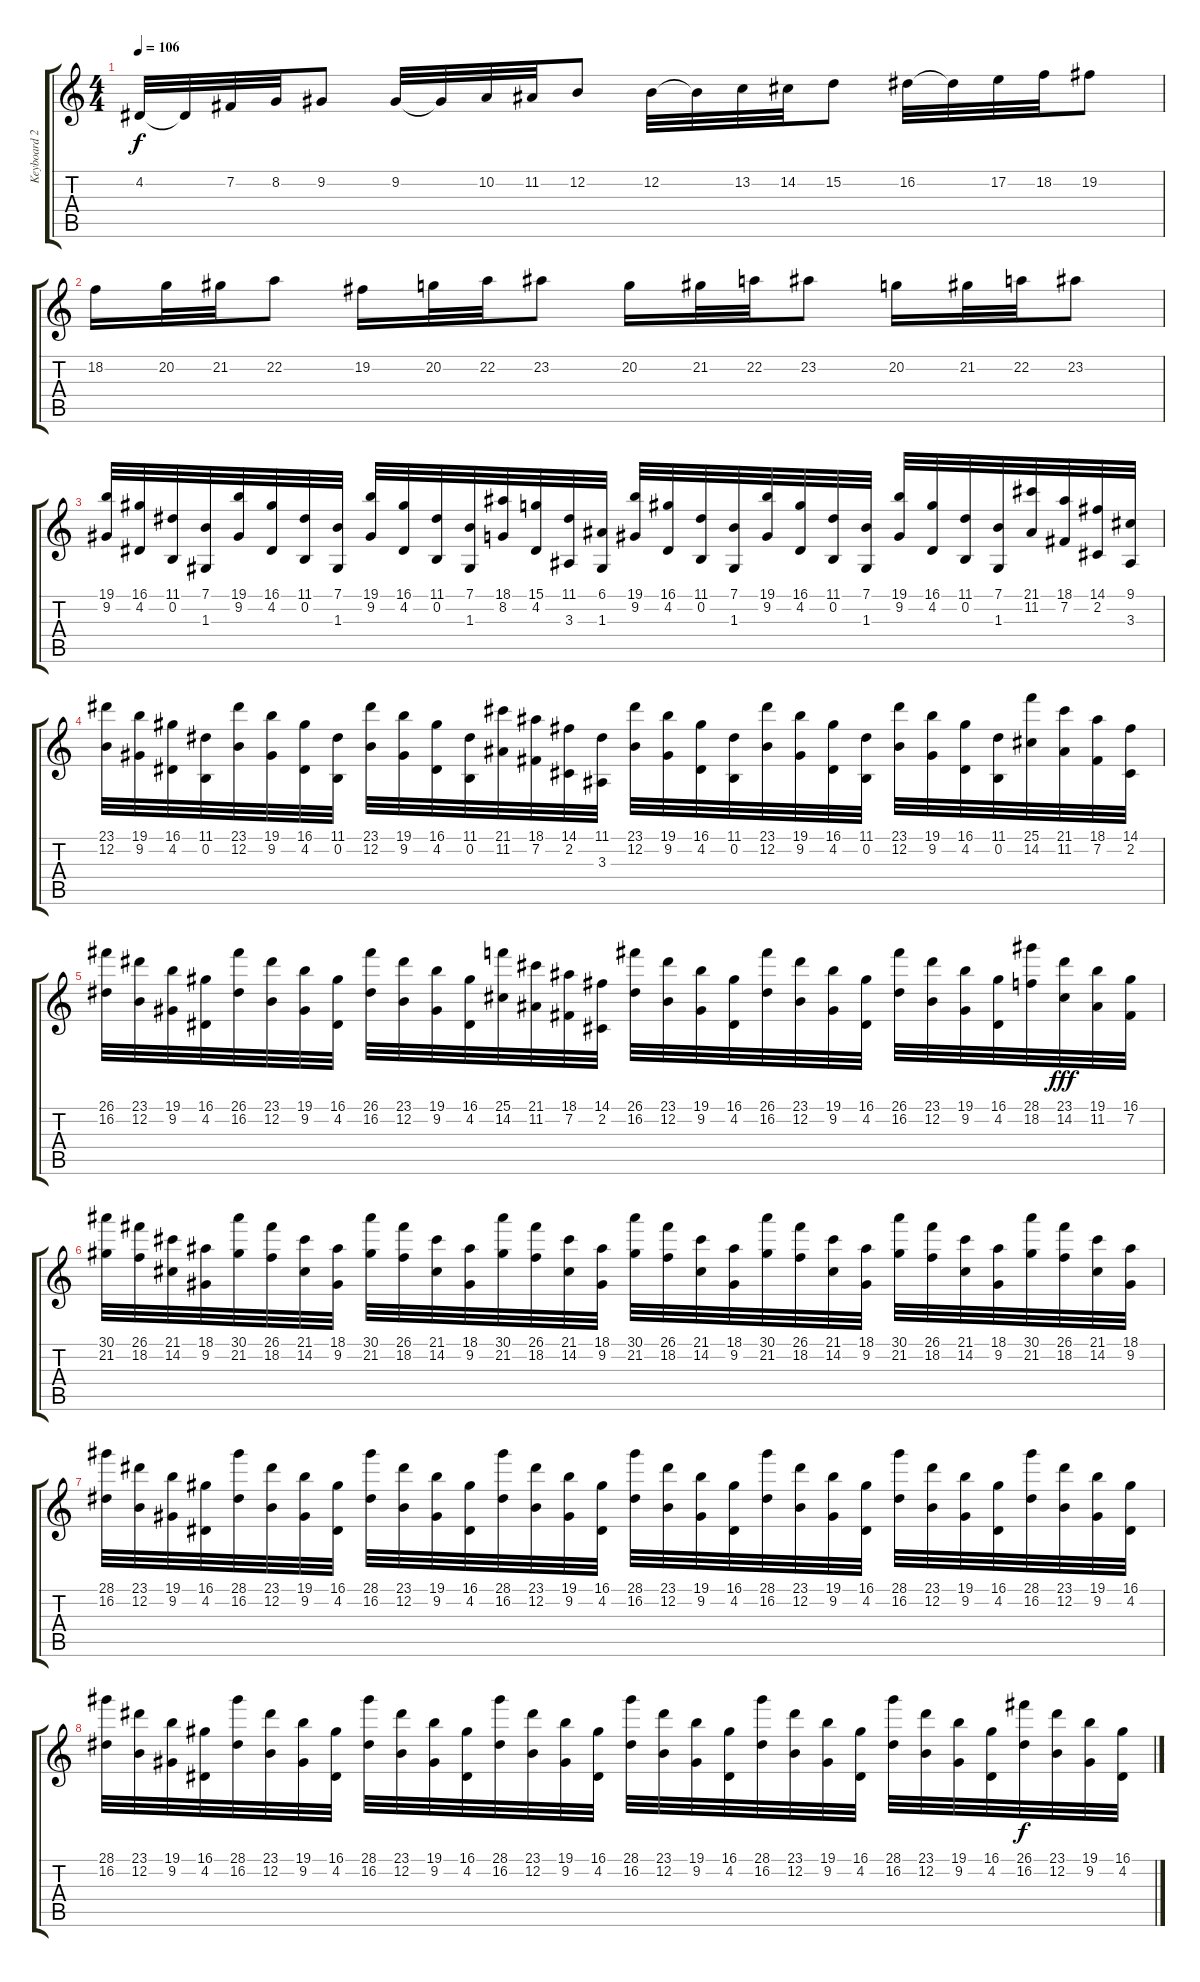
\track ("Keyboard 2" "Keyboard 2") {instrument drawbarorgan}
\staff {score tabs}
\tuning (E4 B3 G3 D3 A2 E2) {hide}
\ts (4 4)
\tempo 106
\clef g2
\ks c
4.2.32{dy f} 4.2{t}.32 7.2.32 8.2.32 9.2.8 9.2.32 9.2{t}.32 10.2.32 11.2.32 12.2.8 12.2.32 12.2{t}.32 13.2.32 14.2.32 15.2.8 16.2.32 16.2{t}.32 17.2.32 18.2.32 19.2.8 |
18.2.16 20.2.32 21.2.32 22.2.8 19.2.16 20.2.32 22.2.32 23.2.8 20.2.16 21.2.32 22.2.32 23.2.8 20.2.16 21.2.32 22.2.32 23.2.8 |
(19.1 9.2).32 (16.1 4.2).32 (11.1 0.2).32 (7.1 1.3).32 (19.1 9.2).32 (16.1 4.2).32 (11.1 0.2).32 (7.1 1.3).32 (19.1 9.2).32 (16.1 4.2).32 (11.1 0.2).32 (7.1 1.3).32 (18.1 8.2).32 (15.1 4.2).32 (11.1 3.3).32 (6.1 1.3).32 (19.1 9.2).32 (16.1 4.2).32 (11.1 0.2).32 (7.1 1.3).32 (19.1 9.2).32 (16.1 4.2).32 (11.1 0.2).32 (7.1 1.3).32 (19.1 9.2).32 (16.1 4.2).32 (11.1 0.2).32 (7.1 1.3).32 (21.1 11.2).32 (18.1 7.2).32 (14.1 2.2).32 (9.1 3.3).32 |
(23.1 12.2).32 (19.1 9.2).32 (16.1 4.2).32 (11.1 0.2).32 (23.1 12.2).32 (19.1 9.2).32 (16.1 4.2).32 (11.1 0.2).32 (23.1 12.2).32 (19.1 9.2).32 (16.1 4.2).32 (11.1 0.2).32 (21.1 11.2).32 (18.1 7.2).32 (14.1 2.2).32 (11.1 3.3).32 (23.1 12.2).32 (19.1 9.2).32 (16.1 4.2).32 (11.1 0.2).32 (23.1 12.2).32 (19.1 9.2).32 (16.1 4.2).32 (11.1 0.2).32 (23.1 12.2).32 (19.1 9.2).32 (16.1 4.2).32 (11.1 0.2).32 (25.1 14.2).32 (21.1 11.2).32 (18.1 7.2).32 (14.1 2.2).32 |
(26.1 16.2).32 (23.1 12.2).32 (19.1 9.2).32 (16.1 4.2).32 (26.1 16.2).32 (23.1 12.2).32 (19.1 9.2).32 (16.1 4.2).32 (26.1 16.2).32 (23.1 12.2).32 (19.1 9.2).32 (16.1 4.2).32 (25.1 14.2).32 (21.1 11.2).32 (18.1 7.2).32 (14.1 2.2).32 (26.1 16.2).32 (23.1 12.2).32 (19.1 9.2).32 (16.1 4.2).32 (26.1 16.2).32 (23.1 12.2).32 (19.1 9.2).32 (16.1 4.2).32 (26.1 16.2).32 (23.1 12.2).32 (19.1 9.2).32 (16.1 4.2).32 (28.1 18.2).32 (23.1 14.2).32{dy fff} (19.1 11.2).32 (16.1 7.2).32 |
(30.1 21.2).32 (26.1 18.2).32 (21.1 14.2).32 (18.1 9.2).32 (30.1 21.2).32 (26.1 18.2).32 (21.1 14.2).32 (18.1 9.2).32 (30.1 21.2).32 (26.1 18.2).32 (21.1 14.2).32 (18.1 9.2).32 (30.1 21.2).32 (26.1 18.2).32 (21.1 14.2).32 (18.1 9.2).32 (30.1 21.2).32 (26.1 18.2).32 (21.1 14.2).32 (18.1 9.2).32 (30.1 21.2).32 (26.1 18.2).32 (21.1 14.2).32 (18.1 9.2).32 (30.1 21.2).32 (26.1 18.2).32 (21.1 14.2).32 (18.1 9.2).32 (30.1 21.2).32 (26.1 18.2).32 (21.1 14.2).32 (18.1 9.2).32 |
(28.1 16.2).32 (23.1 12.2).32 (19.1 9.2).32 (16.1 4.2).32 (28.1 16.2).32 (23.1 12.2).32 (19.1 9.2).32 (16.1 4.2).32 (28.1 16.2).32 (23.1 12.2).32 (19.1 9.2).32 (16.1 4.2).32 (28.1 16.2).32 (23.1 12.2).32 (19.1 9.2).32 (16.1 4.2).32 (28.1 16.2).32 (23.1 12.2).32 (19.1 9.2).32 (16.1 4.2).32 (28.1 16.2).32 (23.1 12.2).32 (19.1 9.2).32 (16.1 4.2).32 (28.1 16.2).32 (23.1 12.2).32 (19.1 9.2).32 (16.1 4.2).32 (28.1 16.2).32 (23.1 12.2).32 (19.1 9.2).32 (16.1 4.2).32 |
(28.1 16.2).32 (23.1 12.2).32 (19.1 9.2).32 (16.1 4.2).32 (28.1 16.2).32 (23.1 12.2).32 (19.1 9.2).32 (16.1 4.2).32 (28.1 16.2).32 (23.1 12.2).32 (19.1 9.2).32 (16.1 4.2).32 (28.1 16.2).32 (23.1 12.2).32 (19.1 9.2).32 (16.1 4.2).32 (28.1 16.2).32 (23.1 12.2).32 (19.1 9.2).32 (16.1 4.2).32 (28.1 16.2).32 (23.1 12.2).32 (19.1 9.2).32 (16.1 4.2).32 (28.1 16.2).32 (23.1 12.2).32 (19.1 9.2).32 (16.1 4.2).32 (26.1 16.2).32{dy f} (23.1 12.2).32 (19.1 9.2).32 (16.1 4.2).32
